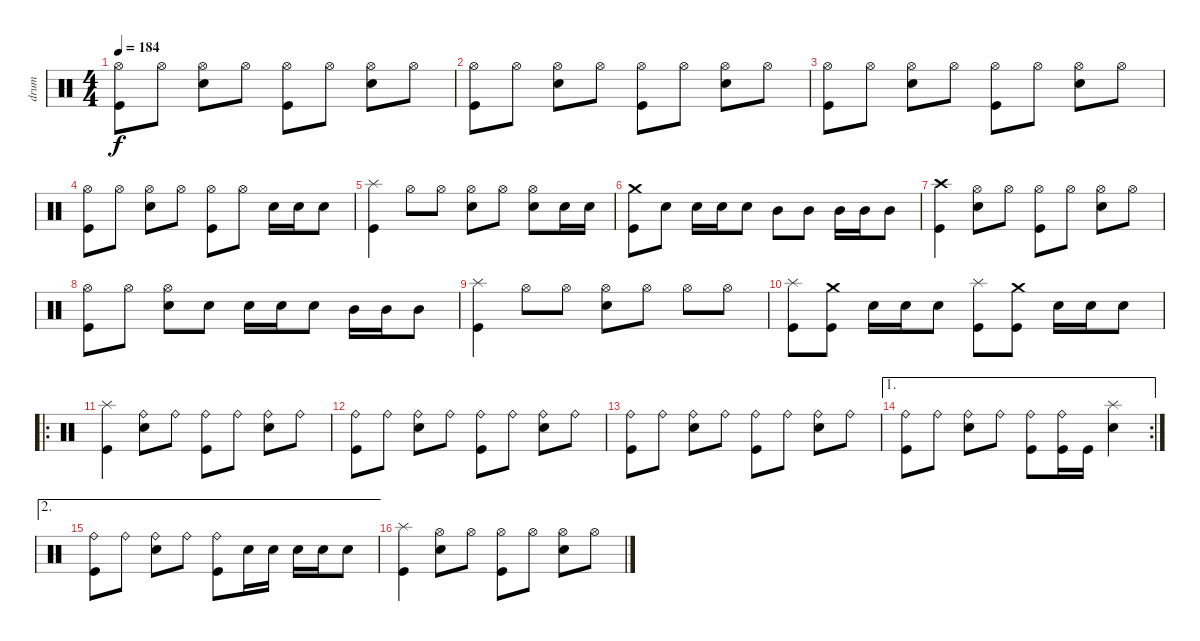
\track ("drum" "drum") {instrument percussion}
\staff {score}
\articulation defaults
\ts (4 4)
\tempo 184
\clef neutral
\ks c
("Kick (hit)" "Hi-Hat (open)").8{dy f} "Hi-Hat (open)".8 ("Electric Snare (hit)" "Hi-Hat (open)").8 "Hi-Hat (open)".8 ("Kick (hit)" "Hi-Hat (open)").8 "Hi-Hat (open)".8 ("Electric Snare (hit)" "Hi-Hat (open)").8 "Hi-Hat (open)".8 |
("Kick (hit)" "Hi-Hat (open)").8 "Hi-Hat (open)".8 ("Electric Snare (hit)" "Hi-Hat (open)").8 "Hi-Hat (open)".8 ("Kick (hit)" "Hi-Hat (open)").8 "Hi-Hat (open)".8 ("Electric Snare (hit)" "Hi-Hat (open)").8 "Hi-Hat (open)".8 |
("Kick (hit)" "Hi-Hat (open)").8 "Hi-Hat (open)".8 ("Electric Snare (hit)" "Hi-Hat (open)").8 "Hi-Hat (open)".8 ("Kick (hit)" "Hi-Hat (open)").8 "Hi-Hat (open)".8 ("Electric Snare (hit)" "Hi-Hat (open)").8 "Hi-Hat (open)".8 |
("Kick (hit)" "Hi-Hat (open)").8 "Hi-Hat (open)".8 ("Electric Snare (hit)" "Hi-Hat (open)").8 "Hi-Hat (open)".8 ("Kick (hit)" "Hi-Hat (open)").8 "Hi-Hat (open)".8 "Electric Snare (hit)".16 "Electric Snare (hit)".16 "Electric Snare (hit)".8 |
("Kick (hit)" "Splash (hit)").4 "Hi-Hat (open)".8 "Hi-Hat (open)".8 ("Electric Snare (hit)" "Hi-Hat (open)").8 "Hi-Hat (open)".8 ("Electric Snare (hit)" "Hi-Hat (open)").8 "Electric Snare (hit)".16 "Electric Snare (hit)".16 |
("Kick (hit)" "Crash medium (hit)").8 "Electric Snare (hit)".8 "Electric Snare (hit)".16 "Electric Snare (hit)".16 "Electric Snare (hit)".8 "Mid Tom (hit)".8 "Mid Tom (hit)".8 "Mid Tom (hit)".16 "Mid Tom (hit)".16 "Mid Tom (hit)".8 |
("Kick (hit)" "Crash high (hit)").4 ("Electric Snare (hit)" "Hi-Hat (open)").8 "Hi-Hat (open)".8 ("Kick (hit)" "Hi-Hat (open)").8 "Hi-Hat (open)".8 ("Electric Snare (hit)" "Hi-Hat (open)").8 "Hi-Hat (open)".8 |
("Kick (hit)" "Hi-Hat (open)").8 "Hi-Hat (open)".8 ("Electric Snare (hit)" "Hi-Hat (open)").8 "Electric Snare (hit)".8 "Electric Snare (hit)".16 "Electric Snare (hit)".16 "Electric Snare (hit)".8 "Mid Tom (hit)".16 "Mid Tom (hit)".16 "Mid Tom (hit)".8 |
("Kick (hit)" "Splash (hit)").4 "Hi-Hat (open)".8 "Hi-Hat (open)".8 ("Electric Snare (hit)" "Hi-Hat (open)").8 "Hi-Hat (open)".8 "Hi-Hat (open)".8 "Hi-Hat (open)".8 |
("Kick (hit)" "Splash (hit)").8 ("Kick (hit)" "Crash medium (hit)").8 "Electric Snare (hit)".16 "Electric Snare (hit)".16 "Electric Snare (hit)".8 ("Kick (hit)" "Splash (hit)").8 ("Kick (hit)" "Crash medium (hit)").8 "Electric Snare (hit)".16 "Electric Snare (hit)".16 "Electric Snare (hit)".8 |
\ro
("Kick (hit)" "Splash (hit)").4 ("Electric Snare (hit)" "Ride (bell)").8 "Ride (bell)".8 ("Kick (hit)" "Ride (bell)").8 "Ride (bell)".8 ("Electric Snare (hit)" "Ride (bell)").8 "Ride (bell)".8 |
("Kick (hit)" "Ride (bell)").8 "Ride (bell)".8 ("Electric Snare (hit)" "Ride (bell)").8 "Ride (bell)".8 ("Kick (hit)" "Ride (bell)").8 "Ride (bell)".8 ("Electric Snare (hit)" "Ride (bell)").8 "Ride (bell)".8 |
("Kick (hit)" "Ride (bell)").8 "Ride (bell)".8 ("Electric Snare (hit)" "Ride (bell)").8 "Ride (bell)".8 ("Kick (hit)" "Ride (bell)").8 "Ride (bell)".8 ("Electric Snare (hit)" "Ride (bell)").8 "Ride (bell)".8 |
\ae 1
\rc 2
("Kick (hit)" "Ride (bell)").8 "Ride (bell)".8 ("Electric Snare (hit)" "Ride (bell)").8 "Ride (bell)".8 ("Kick (hit)" "Ride (bell)").8 ("Kick (hit)" "Ride (bell)").16 "Kick (hit)".16 ("Electric Snare (hit)" "Splash (hit)").4 |
\ae 2
("Kick (hit)" "Ride (bell)").8 "Ride (bell)".8 ("Electric Snare (hit)" "Ride (bell)").8 "Ride (bell)".8 ("Kick (hit)" "Ride (bell)").8 "Electric Snare (hit)".16 "Electric Snare (hit)".16 "Electric Snare (hit)".16 "Electric Snare (hit)".16 "Electric Snare (hit)".8 |
("Kick (hit)" "Splash (hit)").4 ("Electric Snare (hit)" "Hi-Hat (open)").8 "Hi-Hat (open)".8 ("Kick (hit)" "Hi-Hat (open)").8 "Hi-Hat (open)".8 ("Electric Snare (hit)" "Hi-Hat (open)").8 "Hi-Hat (open)".8
